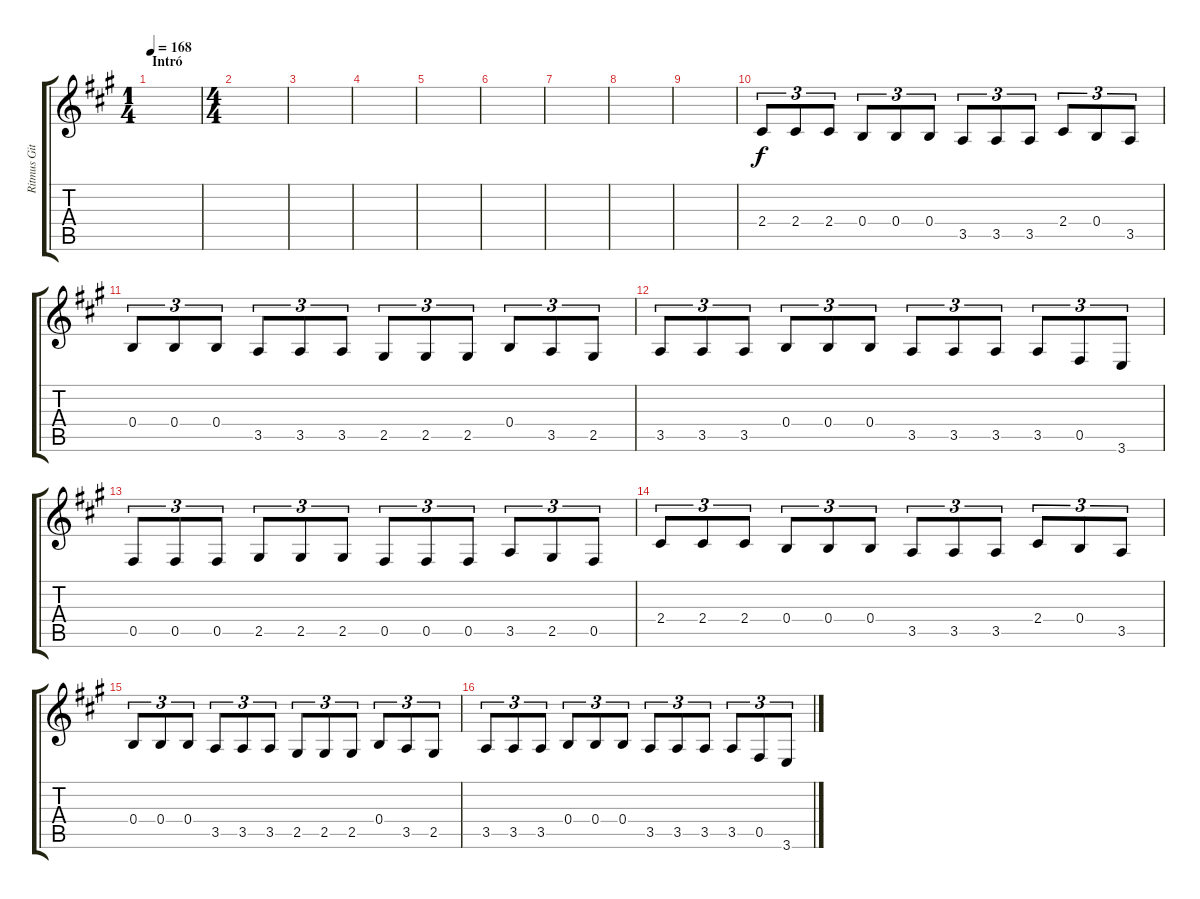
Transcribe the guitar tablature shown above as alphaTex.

\track ("Ritmus Gitár 2" "Ritmus Git") {instrument distortionguitar}
\staff {score tabs}
\tuning (Db4 Ab3 E3 B2 Gb2 Db2) {hide}
\ts (1 4)
\section ("" "Intró")
\tempo 168
\tempo 100
\tempo 168
\clef g2
\ks f#minor
|
\ts (4 4)
|
|
|
|
|
|
|
|
2.4.8{tu (3 2)} 2.4.8{tu (3 2)} 2.4.8{tu (3 2)} 0.4.8{tu (3 2)} 0.4.8{tu (3 2)} 0.4.8{tu (3 2)} 3.5.8{tu (3 2)} 3.5.8{tu (3 2)} 3.5.8{tu (3 2)} 2.4.8{tu (3 2)} 0.4.8{tu (3 2)} 3.5.8{tu (3 2)} |
0.4.8{tu (3 2)} 0.4.8{tu (3 2)} 0.4.8{tu (3 2)} 3.5.8{tu (3 2)} 3.5.8{tu (3 2)} 3.5.8{tu (3 2)} 2.5.8{tu (3 2)} 2.5.8{tu (3 2)} 2.5.8{tu (3 2)} 0.4.8{tu (3 2)} 3.5.8{tu (3 2)} 2.5.8{tu (3 2)} |
3.5.8{tu (3 2)} 3.5.8{tu (3 2)} 3.5.8{tu (3 2)} 0.4.8{tu (3 2)} 0.4.8{tu (3 2)} 0.4.8{tu (3 2)} 3.5.8{tu (3 2)} 3.5.8{tu (3 2)} 3.5.8{tu (3 2)} 3.5.8{tu (3 2)} 0.5.8{tu (3 2)} 3.6.8{tu (3 2)} |
0.5.8{tu (3 2)} 0.5.8{tu (3 2)} 0.5.8{tu (3 2)} 2.5.8{tu (3 2)} 2.5.8{tu (3 2)} 2.5.8{tu (3 2)} 0.5.8{tu (3 2)} 0.5.8{tu (3 2)} 0.5.8{tu (3 2)} 3.5.8{tu (3 2)} 2.5.8{tu (3 2)} 0.5.8{tu (3 2)} |
2.4.8{tu (3 2)} 2.4.8{tu (3 2)} 2.4.8{tu (3 2)} 0.4.8{tu (3 2)} 0.4.8{tu (3 2)} 0.4.8{tu (3 2)} 3.5.8{tu (3 2)} 3.5.8{tu (3 2)} 3.5.8{tu (3 2)} 2.4.8{tu (3 2)} 0.4.8{tu (3 2)} 3.5.8{tu (3 2)} |
0.4.8{tu (3 2)} 0.4.8{tu (3 2)} 0.4.8{tu (3 2)} 3.5.8{tu (3 2)} 3.5.8{tu (3 2)} 3.5.8{tu (3 2)} 2.5.8{tu (3 2)} 2.5.8{tu (3 2)} 2.5.8{tu (3 2)} 0.4.8{tu (3 2)} 3.5.8{tu (3 2)} 2.5.8{tu (3 2)} |
3.5.8{tu (3 2)} 3.5.8{tu (3 2)} 3.5.8{tu (3 2)} 0.4.8{tu (3 2)} 0.4.8{tu (3 2)} 0.4.8{tu (3 2)} 3.5.8{tu (3 2)} 3.5.8{tu (3 2)} 3.5.8{tu (3 2)} 3.5.8{tu (3 2)} 0.5.8{tu (3 2)} 3.6.8{tu (3 2)}
